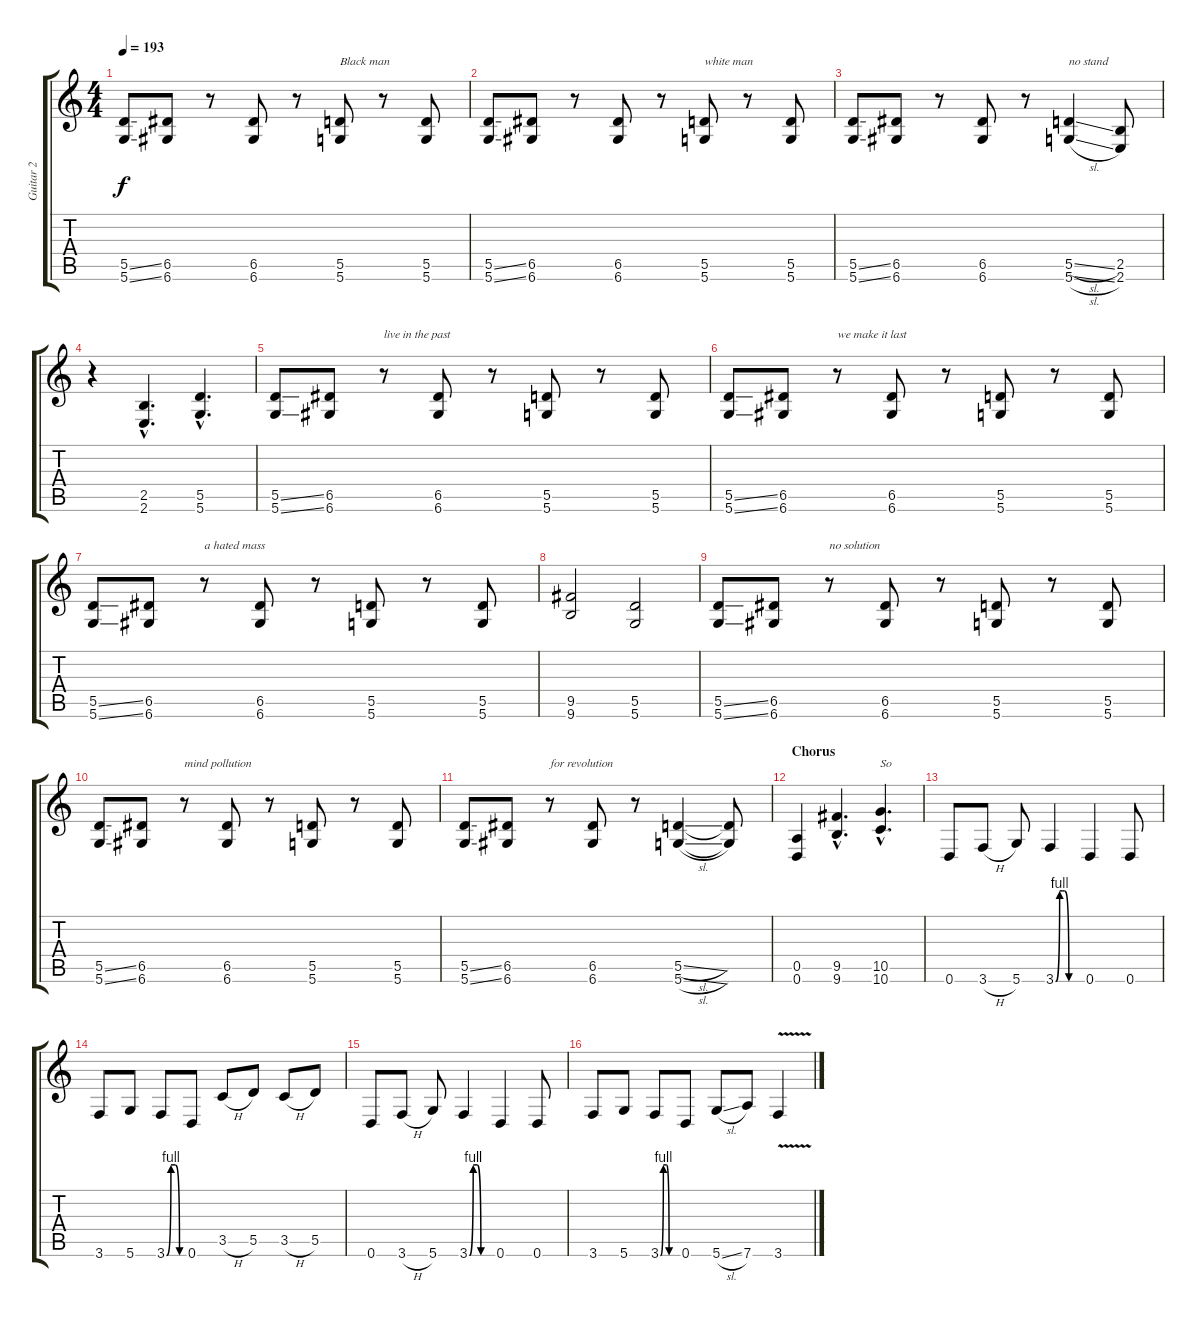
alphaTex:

\track ("Guitar 2" "Guitar 2") {instrument overdrivenguitar}
\staff {score tabs}
\tuning (E4 B3 G3 D3 A2 D2) {hide}
\ts (4 4)
\tempo 193
\clef g2
\ks c
(5.5{ss} 5.6{ss}).8{dy f} (6.5 6.6).8 r.8 (6.5 6.6).8 r.8 (5.5 5.6).8{txt "Black man"} r.8 (5.5 5.6).8 |
(5.5{ss} 5.6{ss}).8 (6.5 6.6).8 r.8 (6.5 6.6).8 r.8 (5.5 5.6).8{txt "white man"} r.8 (5.5 5.6).8 |
(5.5{ss} 5.6{ss}).8 (6.5 6.6).8 r.8 (6.5 6.6).8 r.8 (5.5{sl} 5.6{sl}).4{txt "no stand"} (2.5 2.6).8 |
r.4 (2.5{hac} 2.6{hac}).4{d} (5.5{hac} 5.6{hac}).4{d} |
(5.5{ss} 5.6{ss}).8 (6.5 6.6).8 r.8{txt "live in the past"} (6.5 6.6).8 r.8 (5.5 5.6).8 r.8 (5.5 5.6).8 |
(5.5{ss} 5.6{ss}).8 (6.5 6.6).8 r.8{txt "we make it last"} (6.5 6.6).8 r.8 (5.5 5.6).8 r.8 (5.5 5.6).8 |
(5.5{ss} 5.6{ss}).8 (6.5 6.6).8 r.8{txt "a hated mass"} (6.5 6.6).8 r.8 (5.5 5.6).8 r.8 (5.5 5.6).8 |
(9.5 9.6).2 (5.5 5.6).2 |
(5.5{ss} 5.6{ss}).8 (6.5 6.6).8 r.8{txt "no solution"} (6.5 6.6).8 r.8 (5.5 5.6).8 r.8 (5.5 5.6).8 |
(5.5{ss} 5.6{ss}).8 (6.5 6.6).8 r.8{txt "mind pollution"} (6.5 6.6).8 r.8 (5.5 5.6).8 r.8 (5.5 5.6).8 |
(5.5{ss} 5.6{ss}).8 (6.5 6.6).8 r.8{txt "for revolution"} (6.5 6.6).8 r.8 (5.5{sl} 5.6{sl}).4 (5.5{t} 5.6{t}).8 |
\section ("" "Chorus")
(0.5 0.6).4 (9.5{hac} 9.6{hac}).4{d} (10.5{hac} 10.6{hac}).4{d txt "So"} |
0.6.8 3.6{h}.8 5.6.8 3.6{be (custom 0 0 9 4 15 4 20 4 30 0 45 0 60 0)}.4 0.6.4 0.6.8 |
3.6.8 5.6.8 3.6{be (custom 0 0 15 4 30 4 45 0 60 0)}.8 0.6.8 3.5{h}.8 5.5.8 3.5{h}.8 5.5.8 |
0.6.8 3.6{h}.8 5.6.8 3.6{be (custom 0 0 10 4 20 4 30 0 45 0 60 0)}.4 0.6.4 0.6.8 |
3.6.8 5.6.8 3.6{be (custom 0 0 10 4 20 4 30 0 45 0 60 0)}.8 0.6.8 5.6{sl}.8 7.6.8 3.6{v}.4
